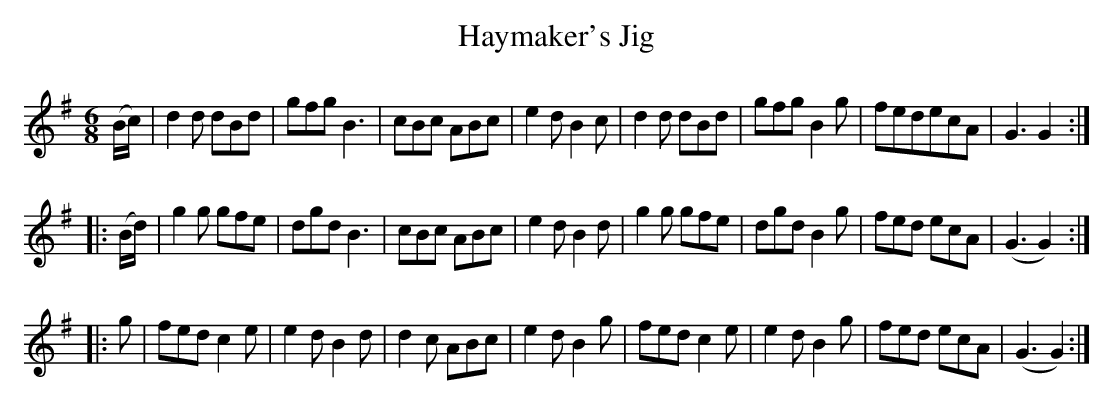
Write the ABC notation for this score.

X:1
T:Haymaker's Jig
BRENNAN Dec. 2002 (HTTP://WWW.SOSYOURMOM.COM)
M:6/8
L:1/8
K:G
(B/2c/2)|d2d dBd|gfg B3|cBc ABc|e2d B2c|d2d dBd|gfg B2g|fedecA|G3G2:|
|:(B/2d/2)|g2g gfe|dgd B3|cBc ABc|e2d B2d|g2g gfe|dgd B2g|fed ecA|(G3G2):|
|:g|fed c2e|e2d B2d|d2c ABc|e2d B2g|fed c2e|e2d B2g|fed ecA|(G3G2):|
